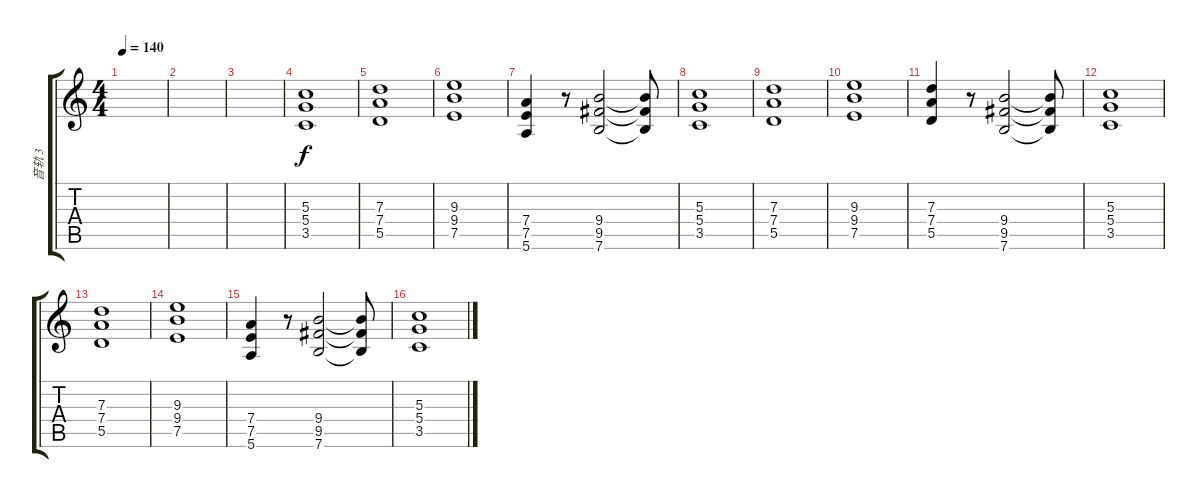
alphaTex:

\track ("音轨 3" "音轨 3") {instrument distortionguitar}
\staff {score tabs}
\tuning (E4 B3 G3 D3 A2 E2) {hide}
\ts (4 4)
\tempo 140
\clef g2
\ks c
|
|
|
(5.3 5.4 3.5).1 |
(7.3 7.4 5.5).1 |
(9.3 9.4 7.5).1 |
(7.4 7.5 5.6).4 r.8 (9.4 9.5 7.6).2 (9.4{t} 9.5{t} 7.6{t}).8 |
(5.3 5.4 3.5).1 |
(7.3 7.4 5.5).1 |
(9.3 9.4 7.5).1 |
(7.3 7.4 5.5).4 r.8 (9.4 9.5 7.6).2 (9.4{t} 9.5{t} 7.6{t}).8 |
(5.3 5.4 3.5).1 |
(7.3 7.4 5.5).1 |
(9.3 9.4 7.5).1 |
(7.4 7.5 5.6).4 r.8 (9.4 9.5 7.6).2 (9.4{t} 9.5{t} 7.6{t}).8 |
(5.3 5.4 3.5).1
